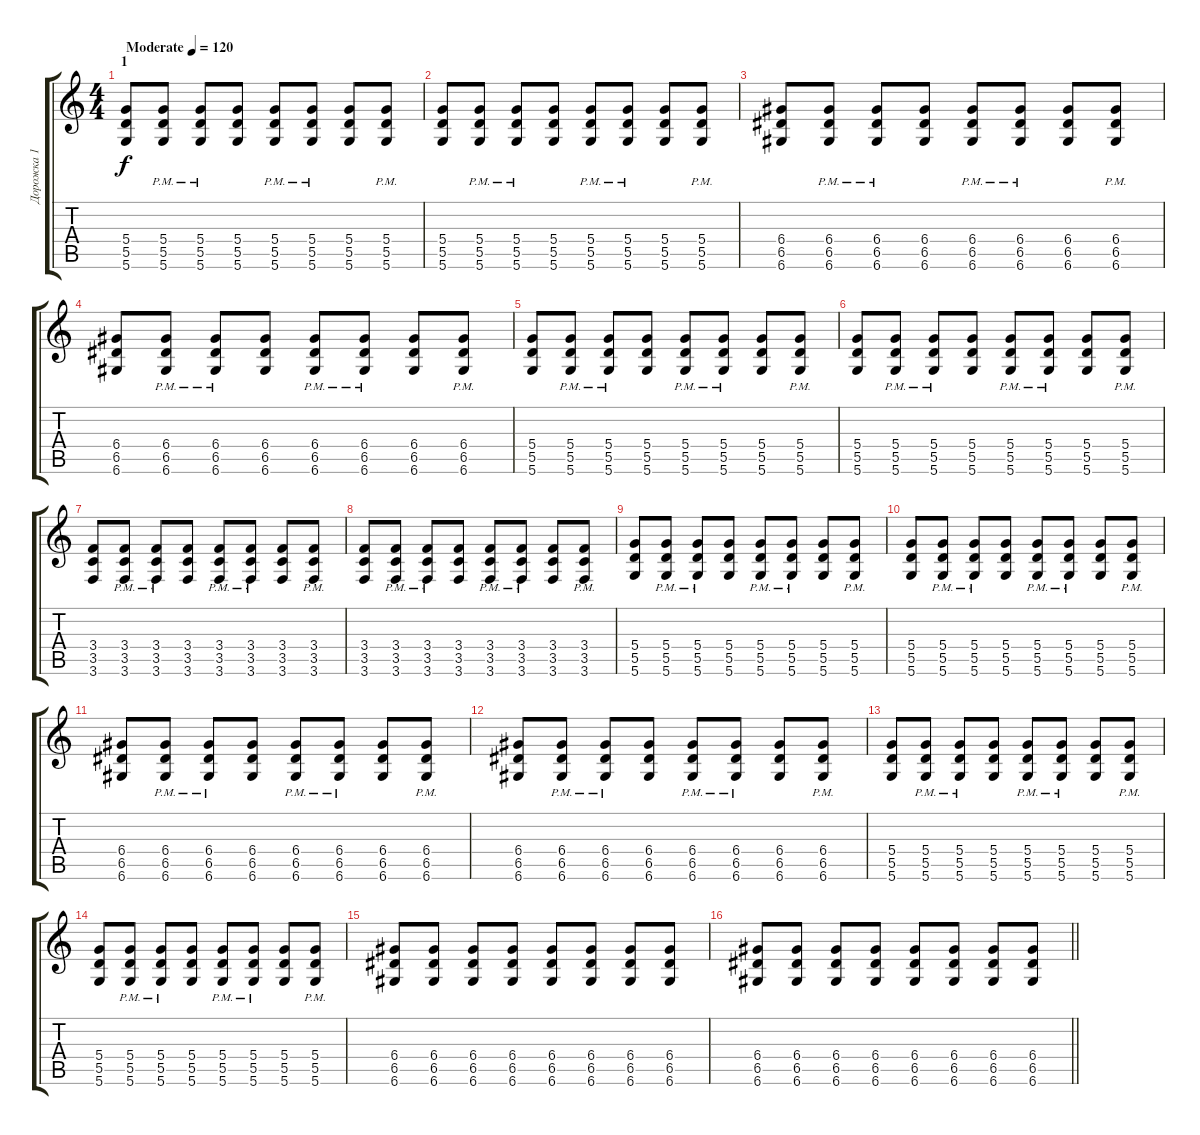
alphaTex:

\track ("Дорожка 1" "Дорожка 1") {instrument distortionguitar}
\staff {score tabs}
\tuning (E4 B3 G3 D3 A2 D2) {hide}
\ts (4 4)
\section ("" "1")
\tempo (120 "Moderate")
\tempo 140
\tempo (120 "Moderate")
\clef g2
\ks c
(5.4 5.5 5.6).8{dy f instrument distortionguitar} (5.4{pm} 5.5{pm} 5.6).8 (5.4{pm} 5.5{pm} 5.6).8 (5.4 5.5 5.6).8 (5.4{pm} 5.5{pm} 5.6).8 (5.4{pm} 5.5{pm} 5.6).8 (5.4 5.5 5.6).8 (5.4{pm} 5.5{pm} 5.6).8 |
(5.4 5.5 5.6).8 (5.4{pm} 5.5{pm} 5.6).8 (5.4{pm} 5.5{pm} 5.6).8 (5.4 5.5 5.6).8 (5.4{pm} 5.5{pm} 5.6).8 (5.4{pm} 5.5{pm} 5.6).8 (5.4 5.5 5.6).8 (5.4{pm} 5.5{pm} 5.6).8 |
(6.4 6.5 6.6).8 (6.4{pm} 6.5{pm} 6.6).8 (6.4{pm} 6.5{pm} 6.6).8 (6.4 6.5 6.6).8 (6.4{pm} 6.5{pm} 6.6).8 (6.4{pm} 6.5{pm} 6.6).8 (6.4 6.5 6.6).8 (6.4{pm} 6.5{pm} 6.6).8 |
(6.4 6.5 6.6).8 (6.4{pm} 6.5{pm} 6.6).8 (6.4{pm} 6.5{pm} 6.6).8 (6.4 6.5 6.6).8 (6.4{pm} 6.5{pm} 6.6).8 (6.4{pm} 6.5{pm} 6.6).8 (6.4 6.5 6.6).8 (6.4{pm} 6.5{pm} 6.6).8 |
(5.4 5.5 5.6).8 (5.4{pm} 5.5{pm} 5.6).8 (5.4{pm} 5.5{pm} 5.6).8 (5.4 5.5 5.6).8 (5.4{pm} 5.5{pm} 5.6).8 (5.4{pm} 5.5{pm} 5.6).8 (5.4 5.5 5.6).8 (5.4{pm} 5.5{pm} 5.6).8 |
(5.4 5.5 5.6).8 (5.4{pm} 5.5{pm} 5.6).8 (5.4{pm} 5.5{pm} 5.6).8 (5.4 5.5 5.6).8 (5.4{pm} 5.5{pm} 5.6).8 (5.4{pm} 5.5{pm} 5.6).8 (5.4 5.5 5.6).8 (5.4{pm} 5.5{pm} 5.6).8 |
(3.4 3.5 3.6).8 (3.4{pm} 3.5{pm} 3.6).8 (3.4{pm} 3.5{pm} 3.6).8 (3.4 3.5 3.6).8 (3.4{pm} 3.5{pm} 3.6).8 (3.4{pm} 3.5{pm} 3.6).8 (3.4 3.5 3.6).8 (3.4{pm} 3.5{pm} 3.6).8 |
(3.4 3.5 3.6).8 (3.4{pm} 3.5{pm} 3.6).8 (3.4{pm} 3.5{pm} 3.6).8 (3.4 3.5 3.6).8 (3.4{pm} 3.5{pm} 3.6).8 (3.4{pm} 3.5{pm} 3.6).8 (3.4 3.5 3.6).8 (3.4{pm} 3.5{pm} 3.6).8 |
(5.4 5.5 5.6).8 (5.4{pm} 5.5{pm} 5.6).8 (5.4{pm} 5.5{pm} 5.6).8 (5.4 5.5 5.6).8 (5.4{pm} 5.5{pm} 5.6).8 (5.4{pm} 5.5{pm} 5.6).8 (5.4 5.5 5.6).8 (5.4{pm} 5.5{pm} 5.6).8 |
(5.4 5.5 5.6).8 (5.4{pm} 5.5{pm} 5.6).8 (5.4{pm} 5.5{pm} 5.6).8 (5.4 5.5 5.6).8 (5.4{pm} 5.5{pm} 5.6).8 (5.4{pm} 5.5{pm} 5.6).8 (5.4 5.5 5.6).8 (5.4{pm} 5.5{pm} 5.6).8 |
(6.4 6.5 6.6).8 (6.4{pm} 6.5{pm} 6.6).8 (6.4{pm} 6.5{pm} 6.6).8 (6.4 6.5 6.6).8 (6.4{pm} 6.5{pm} 6.6).8 (6.4{pm} 6.5{pm} 6.6).8 (6.4 6.5 6.6).8 (6.4{pm} 6.5{pm} 6.6).8 |
(6.4 6.5 6.6).8 (6.4{pm} 6.5{pm} 6.6).8 (6.4{pm} 6.5{pm} 6.6).8 (6.4 6.5 6.6).8 (6.4{pm} 6.5{pm} 6.6).8 (6.4{pm} 6.5{pm} 6.6).8 (6.4 6.5 6.6).8 (6.4{pm} 6.5{pm} 6.6).8 |
(5.4 5.5 5.6).8 (5.4{pm} 5.5{pm} 5.6).8 (5.4{pm} 5.5{pm} 5.6).8 (5.4 5.5 5.6).8 (5.4{pm} 5.5{pm} 5.6).8 (5.4{pm} 5.5{pm} 5.6).8 (5.4 5.5 5.6).8 (5.4{pm} 5.5{pm} 5.6).8 |
(5.4 5.5 5.6).8 (5.4{pm} 5.5{pm} 5.6).8 (5.4{pm} 5.5{pm} 5.6).8 (5.4 5.5 5.6).8 (5.4{pm} 5.5{pm} 5.6).8 (5.4{pm} 5.5{pm} 5.6).8 (5.4 5.5 5.6).8 (5.4{pm} 5.5{pm} 5.6).8 |
(6.4 6.5 6.6).8 (6.4 6.5 6.6).8 (6.4 6.5 6.6).8 (6.4 6.5 6.6).8 (6.4 6.5 6.6).8 (6.4 6.5 6.6).8 (6.4 6.5 6.6).8 (6.4 6.5 6.6).8 |
\barLineRight lightlight
(6.4 6.5 6.6).8 (6.4 6.5 6.6).8 (6.4 6.5 6.6).8 (6.4 6.5 6.6).8 (6.4 6.5 6.6).8 (6.4 6.5 6.6).8 (6.4 6.5 6.6).8 (6.4 6.5 6.6).8
